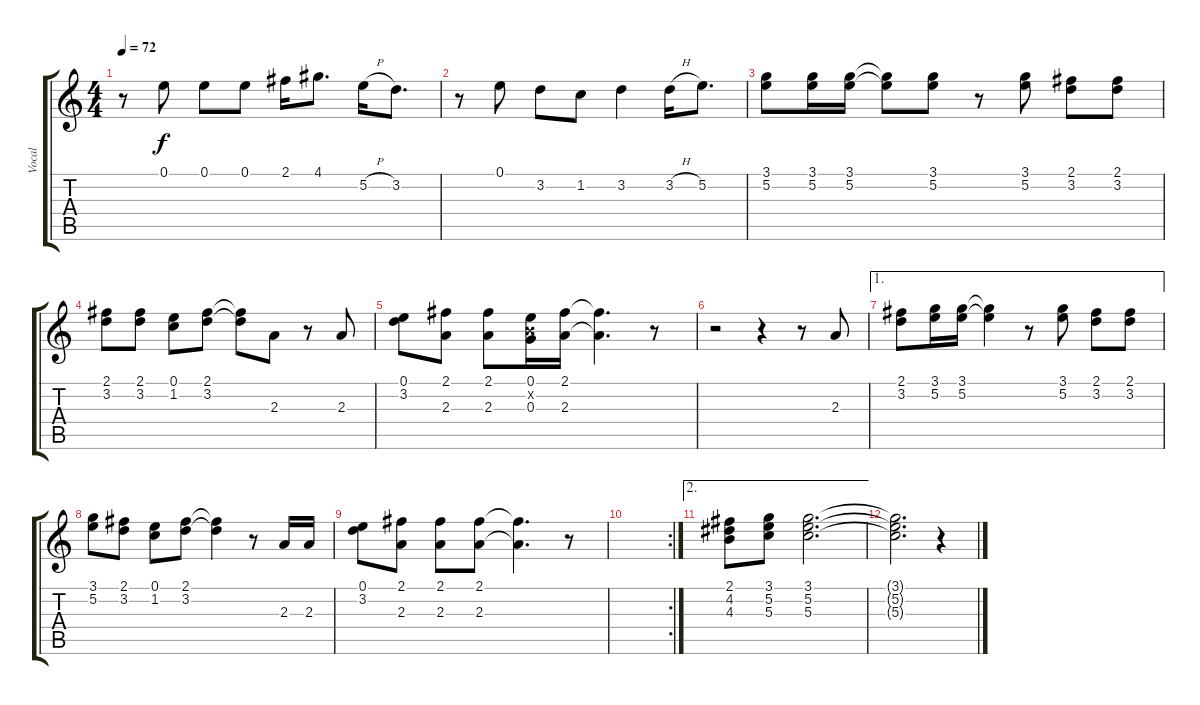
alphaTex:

\track ("Vocal" "Vocal") {instrument electricguitarjazz}
\staff {score tabs}
\tuning (E4 B3 G3 D3 A2 E2) {hide}
\ts (4 4)
\tempo 72
\clef g2
\ks c
r.8{dy f} 0.1.8 0.1.8 0.1.8 2.1.16 4.1.8{d} 5.2{h}.16 3.2.8{d} |
r.8 0.1.8 3.2.8 1.2.8 3.2.4 3.2{h}.16 5.2.8{d} |
(3.1 5.2).8 (3.1 5.2).16 (3.1 5.2).16 (3.1{t} 5.2{t}).8 (3.1 5.2).8 r.8 (3.1 5.2).8 (2.1 3.2).8 (2.1 3.2).8 |
(2.1 3.2).8 (2.1 3.2).8 (0.1 1.2).8 (2.1 3.2).8 (2.1{t} 3.2{t}).8 2.3.8 r.8 2.3.8 |
(0.1 3.2).8 (2.1 2.3).8 (2.1 2.3).8 (0.1 0.2{x} 0.3).16 (2.1 2.3).16 (2.1{t} 2.3{t}).4{d} r.8 |
r.2 r.4 r.8 2.3.8 |
\ae 1
(2.1 3.2).8 (3.1 5.2).16 (3.1 5.2).16 (3.1{t} 5.2{t}).4 r.8 (3.1 5.2).8 (2.1 3.2).8 (2.1 3.2).8 |
(3.1 5.2).8 (2.1 3.2).8 (0.1 1.2).8 (2.1 3.2).8 (2.1{t} 3.2{t}).4 r.8 2.3.16 2.3.16 |
(0.1 3.2).8 (2.1 2.3).8 (2.1 2.3).8 (2.1 2.3).8 (2.1{t} 2.3{t}).4{d} r.8 |
\rc 2
|
\ae 2
(2.1 4.2 4.3).8 (3.1 5.2 5.3).8 (3.1 5.2 5.3).2{d} |
(3.1{t} 5.2{t} 5.3{t}).2{d} r.4
